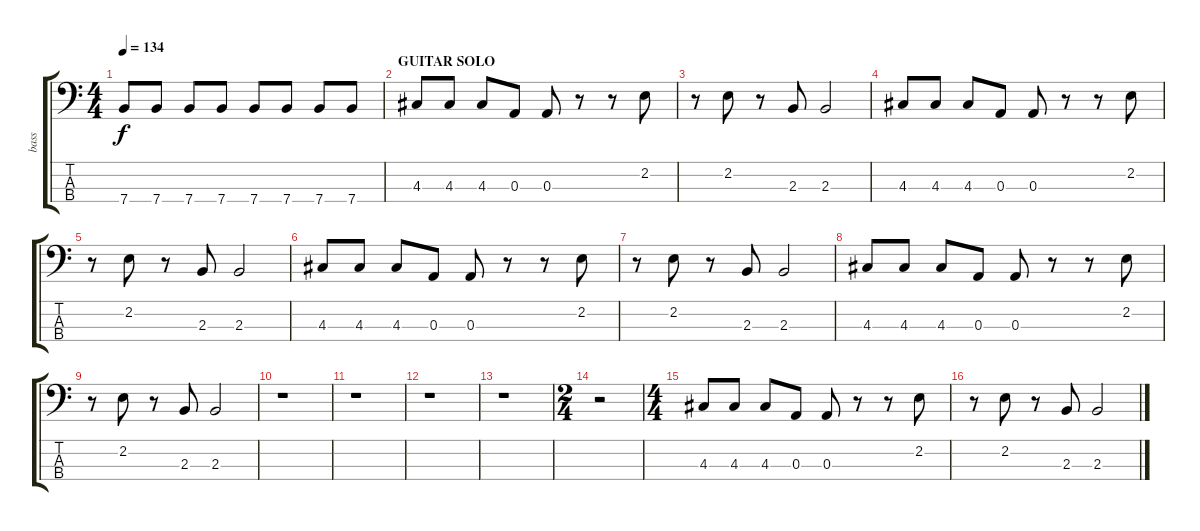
\track ("bass" "bass") {instrument electricbassfinger}
\staff {score tabs}
\tuning (G2 D2 A1 E1) {hide}
\ts (4 4)
\tempo 134
\clef f4
\ks c
7.4.8{dy f} 7.4.8 7.4.8 7.4.8 7.4.8 7.4.8 7.4.8 7.4.8 |
\section ("" "GUITAR SOLO")
4.3.8 4.3.8 4.3.8 0.3.8 0.3.8 r.8 r.8 2.2.8 |
r.8 2.2.8 r.8 2.3.8 2.3.2 |
4.3.8 4.3.8 4.3.8 0.3.8 0.3.8 r.8 r.8 2.2.8 |
r.8 2.2.8 r.8 2.3.8 2.3.2 |
4.3.8 4.3.8 4.3.8 0.3.8 0.3.8 r.8 r.8 2.2.8 |
r.8 2.2.8 r.8 2.3.8 2.3.2 |
4.3.8 4.3.8 4.3.8 0.3.8 0.3.8 r.8 r.8 2.2.8 |
r.8 2.2.8 r.8 2.3.8 2.3.2 |
r.1 |
r.1 |
r.1 |
r.1 |
\ts (2 4)
r.2 |
\ts (4 4)
4.3.8 4.3.8 4.3.8 0.3.8 0.3.8 r.8 r.8 2.2.8 |
r.8 2.2.8 r.8 2.3.8 2.3.2
